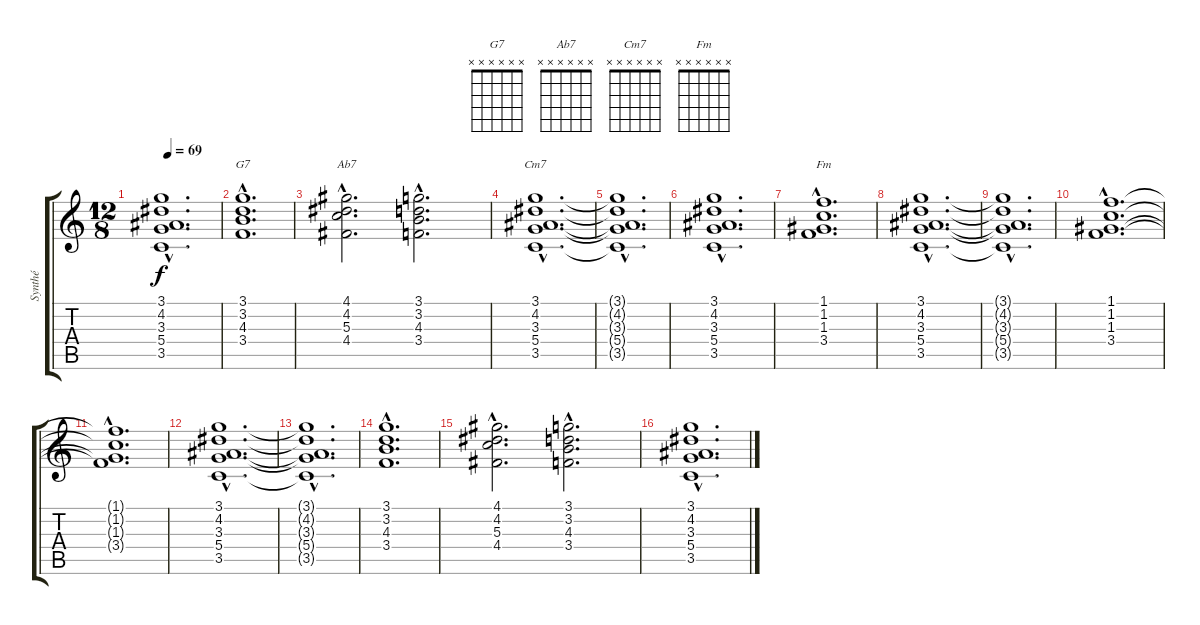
\track ("Synthé" "Synthé") {instrument percussiveorgan}
\staff {score tabs}
\tuning (E5 B4 G4 D4 A3 E3) {hide}
\chord ("G7" x x x x x x) {firstfret 0}
\chord ("Ab7" x x x x x x) {firstfret 0}
\chord ("Cm7" x x x x x x) {firstfret 0}
\chord ("Fm" x x x x x x) {firstfret 0}
\ts (12 8)
\tempo 69
\clef g2
\ks c
(3.1{hac t} 4.2{hac t} 3.3{hac t} 5.4{hac t} 3.5{hac t}).1{d dy f} |
(3.1{hac} 3.2{hac} 4.3{hac} 3.4{hac}).1{d ch "G7"} |
(4.1{hac} 4.2{hac} 5.3{hac} 4.4{hac}).2{d ch "Ab7"} (3.1{hac} 3.2{hac} 4.3{hac} 3.4{hac}).2{d} |
(3.1{hac} 4.2{hac} 3.3{hac} 5.4{hac} 3.5{hac}).1{d ch "Cm7"} |
(3.1{hac t} 4.2{hac t} 3.3{hac t} 5.4{hac t} 3.5{hac t}).1{d} |
(3.1{hac} 4.2{hac} 3.3{hac} 5.4{hac} 3.5{hac}).1{d} |
(1.1{hac} 1.2{hac} 1.3{hac} 3.4{hac}).1{d ch "Fm"} |
(3.1{hac} 4.2{hac} 3.3{hac} 5.4{hac} 3.5{hac}).1{d} |
(3.1{hac t} 4.2{hac t} 3.3{hac t} 5.4{hac t} 3.5{hac t}).1{d} |
(1.1{hac} 1.2{hac} 1.3{hac} 3.4{hac}).1{d} |
(1.1{hac t} 1.2{hac t} 1.3{hac t} 3.4{hac t}).1{d} |
(3.1{hac} 4.2{hac} 3.3{hac} 5.4{hac} 3.5{hac}).1{d} |
(3.1{hac t} 4.2{hac t} 3.3{hac t} 5.4{hac t} 3.5{hac t}).1{d} |
(3.1{hac} 3.2{hac} 4.3{hac} 3.4{hac}).1{d} |
(4.1{hac} 4.2{hac} 5.3{hac} 4.4{hac}).2{d} (3.1{hac} 3.2{hac} 4.3{hac} 3.4{hac}).2{d} |
(3.1{hac} 4.2{hac} 3.3{hac} 5.4{hac} 3.5{hac}).1{d}
